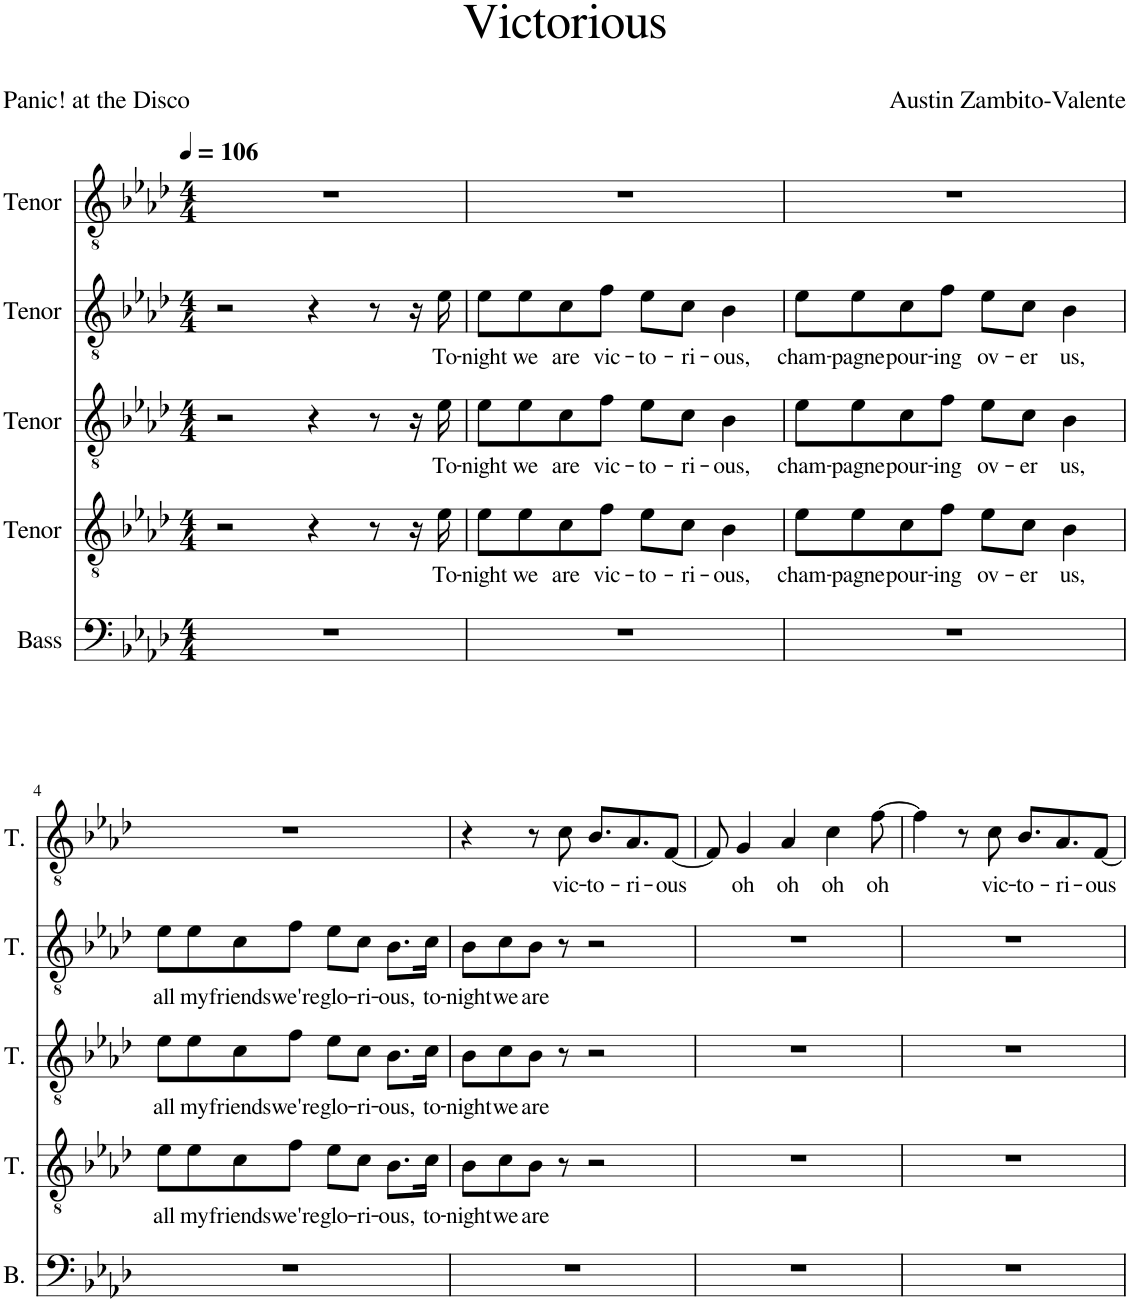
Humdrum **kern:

**kern	**kern	**text	**kern	**text	**kern	**text	**kern	**text
*part5	*part4	*part4	*part3	*part3	*part2	*part2	*part1	*part1
*staff5	*staff4	*staff4	*staff3	*staff3	*staff2	*staff2	*staff1	*staff1
*I"Bass	*I"Tenor	*	*I"Tenor	*	*I"Tenor	*	*I"Tenor	*
*I'B.	*I'T.	*	*I'T.	*	*I'T.	*	*I'T.	*
*clefF4	*clefGv2	*	*clefGv2	*	*clefGv2	*	*clefGv2	*
*k[b-e-a-d-]	*k[b-e-a-d-]	*	*k[b-e-a-d-]	*	*k[b-e-a-d-]	*	*k[b-e-a-d-]	*
*M4/4	*M4/4	*	*M4/4	*	*M4/4	*	*M4/4	*
*MM106	*MM106	*	*MM106	*	*MM106	*	*MM106	*
=1	=1	=1	=1	=1	=1	=1	=1	=1
1r	2r	.	2r	.	2r	.	1r	.
.	4r	.	4r	.	4r	.	.	.
.	8r	.	8r	.	8r	.	.	.
.	16r	.	16r	.	16r	.	.	.
!	!	!LO:LY:b	!	!LO:LY:b	!	!LO:LY:b	!	!
.	16e-\	To-	16e-\	To-	16e-\	To-	.	.
=2	=2	=2	=2	=2	=2	=2	=2	=2
!	!	!LO:LY:b	!	!LO:LY:b	!	!LO:LY:b	!	!
1r	8e-\L	-night	8e-\L	-night	8e-\L	-night	1r	.
!	!	!LO:LY:b	!	!LO:LY:b	!	!LO:LY:b	!	!
.	8e-\	we	8e-\	we	8e-\	we	.	.
!	!	!LO:LY:b	!	!LO:LY:b	!	!LO:LY:b	!	!
.	8c\	are	8c\	are	8c\	are	.	.
!	!	!LO:LY:b	!	!LO:LY:b	!	!LO:LY:b	!	!
.	8f\J	vic-	8f\J	vic-	8f\J	vic-	.	.
!	!	!LO:LY:b	!	!LO:LY:b	!	!LO:LY:b	!	!
.	8e-\L	-to-	8e-\L	-to-	8e-\L	-to-	.	.
!	!	!LO:LY:b	!	!LO:LY:b	!	!LO:LY:b	!	!
.	8c\J	-ri-	8c\J	-ri-	8c\J	-ri-	.	.
!	!	!LO:LY:b	!	!LO:LY:b	!	!LO:LY:b	!	!
.	4B-\	-ous,	4B-\	-ous,	4B-\	-ous,	.	.
=3	=3	=3	=3	=3	=3	=3	=3	=3
!	!	!LO:LY:b	!	!LO:LY:b	!	!LO:LY:b	!	!
1r	8e-\L	cham-	8e-\L	cham-	8e-\L	cham-	1r	.
!	!	!LO:LY:b	!	!LO:LY:b	!	!LO:LY:b	!	!
.	8e-\	-pagne	8e-\	-pagne	8e-\	-pagne	.	.
!	!	!LO:LY:b	!	!LO:LY:b	!	!LO:LY:b	!	!
.	8c\	pour-	8c\	pour-	8c\	pour-	.	.
!	!	!LO:LY:b	!	!LO:LY:b	!	!LO:LY:b	!	!
.	8f\J	-ing	8f\J	-ing	8f\J	-ing	.	.
!	!	!LO:LY:b	!	!LO:LY:b	!	!LO:LY:b	!	!
.	8e-\L	ov-	8e-\L	ov-	8e-\L	ov-	.	.
!	!	!LO:LY:b	!	!LO:LY:b	!	!LO:LY:b	!	!
.	8c\J	-er	8c\J	-er	8c\J	-er	.	.
!	!	!LO:LY:b	!	!LO:LY:b	!	!LO:LY:b	!	!
.	4B-\	us,	4B-\	us,	4B-\	us,	.	.
!!LO:LB:g=z
=4	=4	=4	=4	=4	=4	=4	=4	=4
!	!	!LO:LY:b	!	!LO:LY:b	!	!LO:LY:b	!	!
1r	8e-\L	all	8e-\L	all	8e-\L	all	1r	.
!	!	!LO:LY:b	!	!LO:LY:b	!	!LO:LY:b	!	!
.	8e-\	my	8e-\	my	8e-\	my	.	.
!	!	!LO:LY:b	!	!LO:LY:b	!	!LO:LY:b	!	!
.	8c\	friends	8c\	friends	8c\	friends	.	.
!	!	!LO:LY:b	!	!LO:LY:b	!	!LO:LY:b	!	!
.	8f\J	we're	8f\J	we're	8f\J	we're	.	.
!	!	!LO:LY:b	!	!LO:LY:b	!	!LO:LY:b	!	!
.	8e-\L	glo-	8e-\L	glo-	8e-\L	glo-	.	.
!	!	!LO:LY:b	!	!LO:LY:b	!	!LO:LY:b	!	!
.	8c\J	-ri-	8c\J	-ri-	8c\J	-ri-	.	.
!	!	!LO:LY:b	!	!LO:LY:b	!	!LO:LY:b	!	!
.	8.B-\L	-ous,	8.B-\L	-ous,	8.B-\L	-ous,	.	.
!	!	!LO:LY:b	!	!LO:LY:b	!	!LO:LY:b	!	!
.	16c\Jk	to-	16c\Jk	to-	16c\Jk	to-	.	.
=5	=5	=5	=5	=5	=5	=5	=5	=5
!	!	!LO:LY:b	!	!LO:LY:b	!	!LO:LY:b	!	!
1r	8B-\L	-night	8B-\L	-night	8B-\L	-night	4r	.
!	!	!LO:LY:b	!	!LO:LY:b	!	!LO:LY:b	!	!
.	8c\	we	8c\	we	8c\	we	.	.
!	!	!LO:LY:b	!	!LO:LY:b	!	!LO:LY:b	!	!
.	8B-\J	are	8B-\J	are	8B-\J	are	8r	.
!	!	!	!	!	!	!	!	!LO:LY:b
.	8r	.	8r	.	8r	.	8c\	vic-
!	!	!	!	!	!	!	!	!LO:LY:b
.	2r	.	2r	.	2r	.	8.B-/L	-to-
!	!	!	!	!	!	!	!	!LO:LY:b
.	.	.	.	.	.	.	8.A-/	-ri-
!	!	!	!	!	!	!	!	!LO:LY:b
.	.	.	.	.	.	.	[8F/J	-ous
=6	=6	=6	=6	=6	=6	=6	=6	=6
1r	1r	.	1r	.	1r	.	8F/]	.
!	!	!	!	!	!	!	!	!LO:LY:b
.	.	.	.	.	.	.	4G/	oh
!	!	!	!	!	!	!	!	!LO:LY:b
.	.	.	.	.	.	.	4A-/	oh
!	!	!	!	!	!	!	!	!LO:LY:b
.	.	.	.	.	.	.	4c\	oh
!	!	!	!	!	!	!	!	!LO:LY:b
.	.	.	.	.	.	.	[8f\	oh
=7	=7	=7	=7	=7	=7	=7	=7	=7
1r	1r	.	1r	.	1r	.	4f\]	.
.	.	.	.	.	.	.	8r	.
!	!	!	!	!	!	!	!	!LO:LY:b
.	.	.	.	.	.	.	8c\	vic-
!	!	!	!	!	!	!	!	!LO:LY:b
.	.	.	.	.	.	.	8.B-/L	-to-
!	!	!	!	!	!	!	!	!LO:LY:b
.	.	.	.	.	.	.	8.A-/	-ri-
!	!	!	!	!	!	!	!	!LO:LY:b
.	.	.	.	.	.	.	[8F/J	-ous
=	=	=	=	=	=	=	=	=
*-	*-	*-	*-	*-	*-	*-	*-	*-
